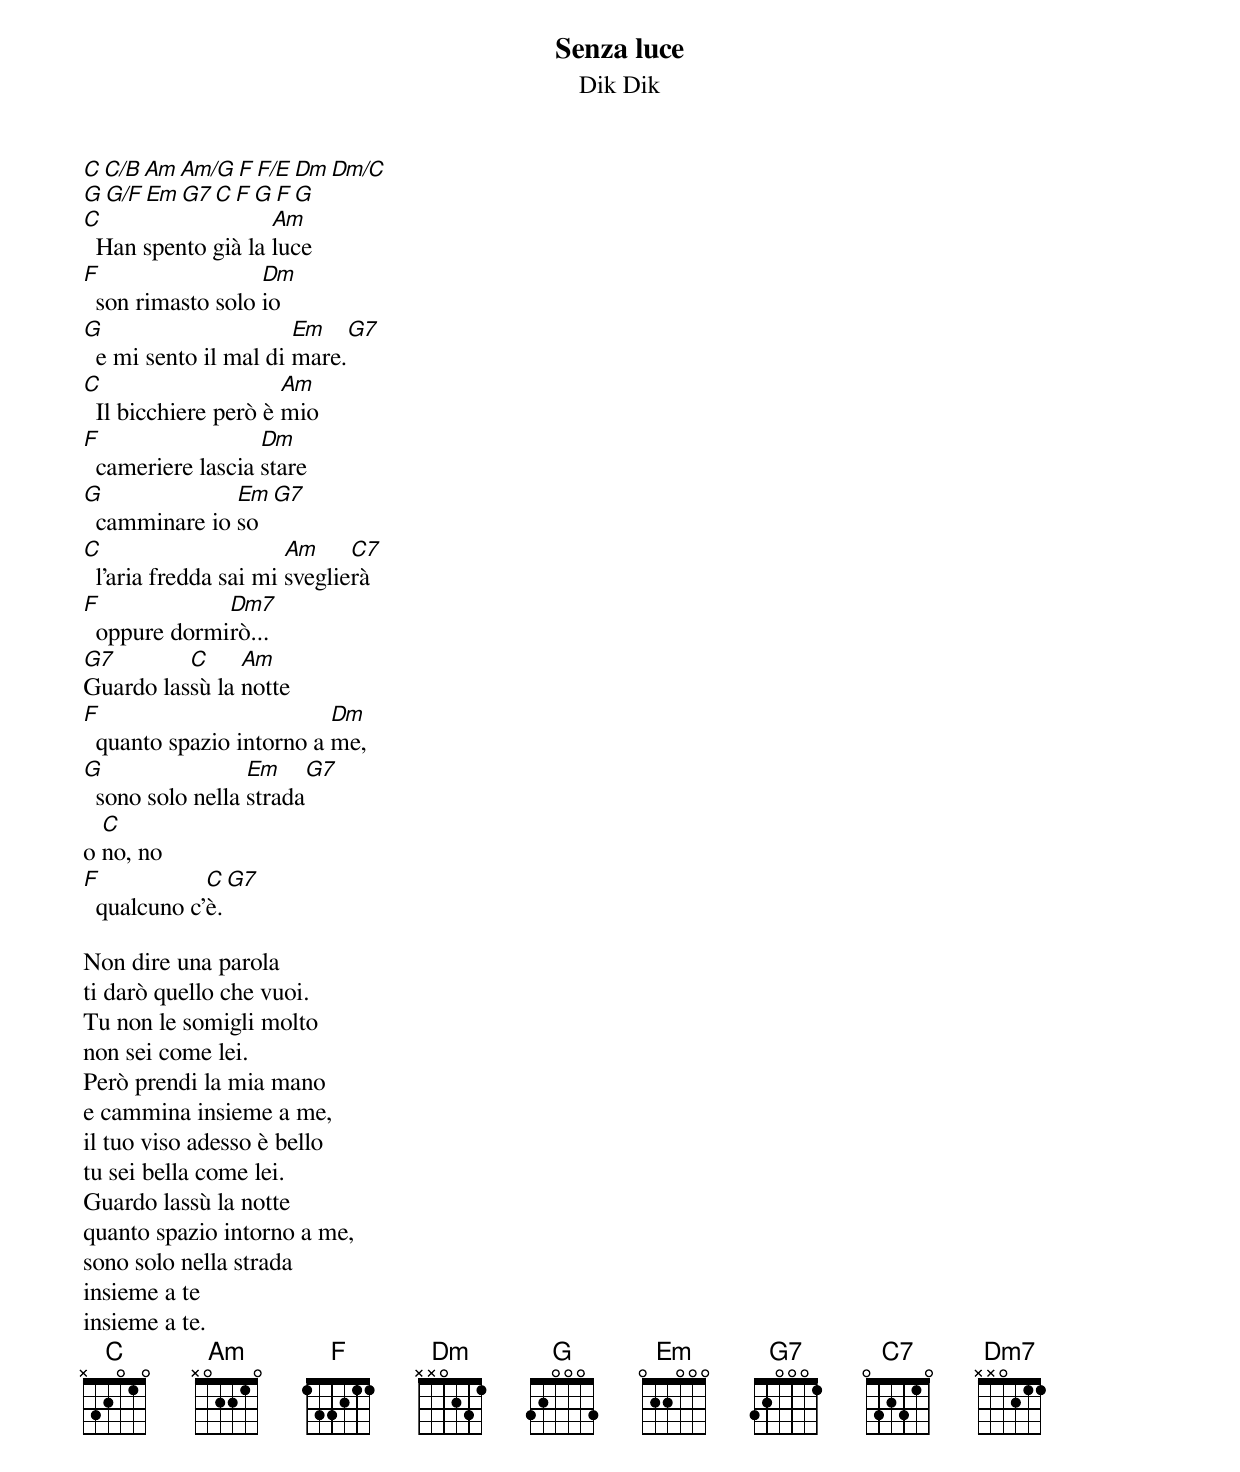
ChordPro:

{title: Senza luce}
{subtitle: Dik Dik}

[C][C/B][Am][Am/G][F][F/E][Dm][Dm/C]
[G][G/F][Em][G7][C][F][G][F][G]
[C]  Han spento già la [Am]luce
[F]  son rimasto solo [Dm]io
[G]  e mi sento il mal di [Em]mare.[G7]
[C]  Il bicchiere però è [Am]mio
[F]  cameriere lascia [Dm]stare
[G]  camminare io [Em]so[G7]
[C]  l'aria fredda sai mi [Am]sveglie[C7]rà
[F]  oppure dormi[Dm7]rò...
[G7]Guardo las[C]sù la [Am]notte
[F]  quanto spazio intorno a [Dm]me,
[G]  sono solo nella [Em]strada[G7]
o [C]no, no
[F]  qualcuno c'[C]è.[G7]

Non dire una parola
ti darò quello che vuoi.
Tu non le somigli molto
non sei come lei.
Però prendi la mia mano
e cammina insieme a me,
il tuo viso adesso è bello
tu sei bella come lei.
Guardo lassù la notte
quanto spazio intorno a me,
sono solo nella strada
insieme a te
insieme a te.
